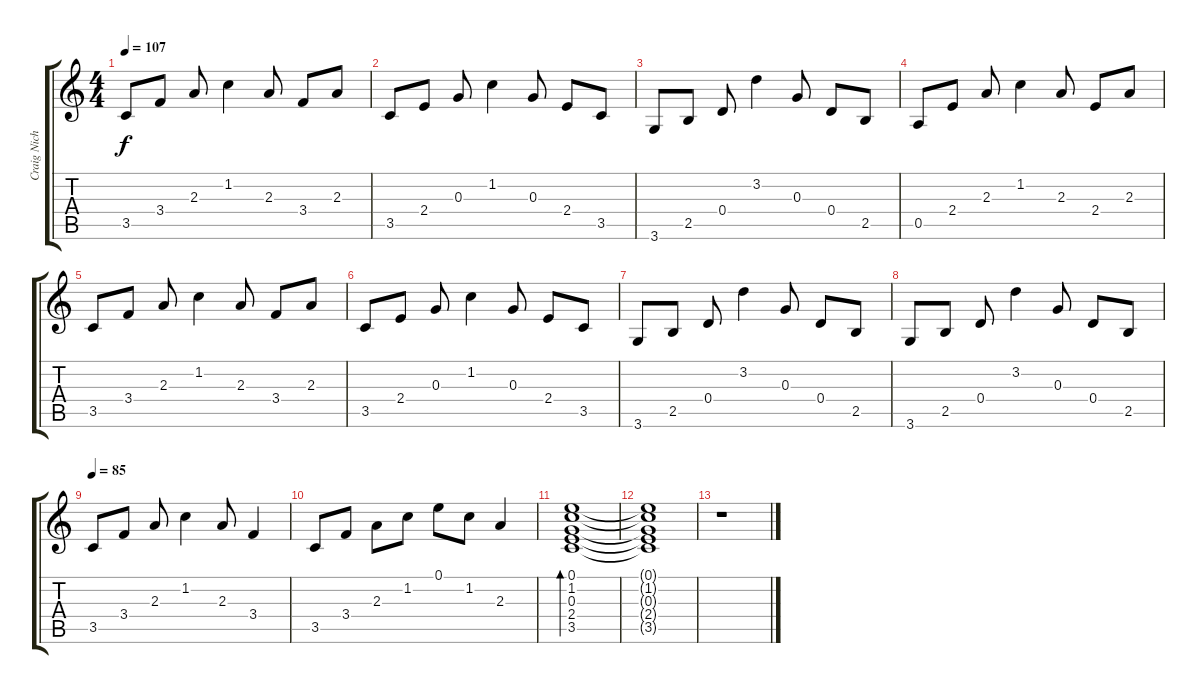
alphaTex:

\track ("Craig Nicholls" "Craig Nich") {instrument electricguitarclean}
\staff {score tabs}
\tuning (E4 B3 G3 D3 A2 E2) {hide}
\ts (4 4)
\tempo 107
\clef g2
\ks c
3.5.8{dy f} 3.4.8 2.3.8 1.2.4 2.3.8 3.4.8 2.3.8 |
3.5.8 2.4.8 0.3.8 1.2.4 0.3.8 2.4.8 3.5.8 |
3.6.8 2.5.8 0.4.8 3.2.4 0.3.8 0.4.8 2.5.8 |
0.5.8 2.4.8 2.3.8 1.2.4 2.3.8 2.4.8 2.3.8 |
3.5.8 3.4.8 2.3.8 1.2.4 2.3.8 3.4.8 2.3.8 |
3.5.8 2.4.8 0.3.8 1.2.4 0.3.8 2.4.8 3.5.8 |
3.6.8 2.5.8 0.4.8 3.2.4 0.3.8 0.4.8 2.5.8 |
3.6.8 2.5.8 0.4.8 3.2.4 0.3.8 0.4.8 2.5.8 |
\tempo 85
3.5.8 3.4.8 2.3.8 1.2.4 2.3.8 3.4.4 |
3.5.8 3.4.8 2.3.8 1.2.8 0.1.8 1.2.8 2.3.4 |
(0.1 1.2 0.3 2.4 3.5).1{bd 120} |
(0.1{t} 1.2{t} 0.3{t} 2.4{t} 3.5{t}).1 |
r.1
